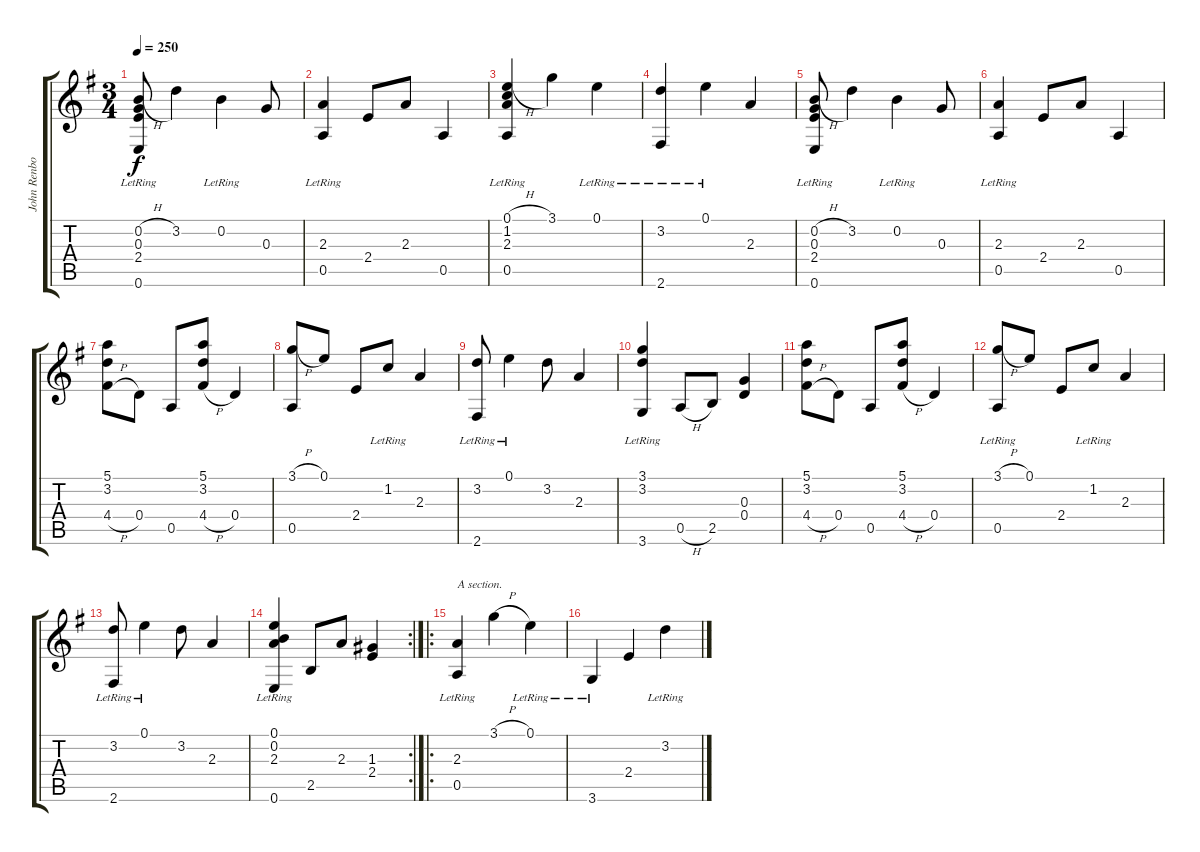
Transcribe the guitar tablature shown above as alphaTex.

\track ("John Renbourn" "John Renbo") {instrument acousticguitarsteel}
\staff {score tabs}
\tuning (E4 B3 G3 D3 A2 E2) {hide}
\ts (3 4)
\tempo 250
\clef g2
\ks g
(0.2{h} 0.3 2.4 0.6{lr}).8{dy f} 3.2.4 0.2{lr}.4 0.3.8 |
(2.3 0.5{lr}).4 2.4.8 2.3.8 0.5.4 |
(0.1{h} 1.2 2.3 0.5{lr}).4 3.1.4 0.1{lr}.4 |
(3.2 2.6{lr}).4 0.1{lr}.4 2.3.4 |
(0.2{h} 0.3 2.4 0.6{lr}).8 3.2.4 0.2{lr}.4 0.3.8 |
(2.3 0.5{lr}).4 2.4.8 2.3.8 0.5.4 |
(5.1 3.2 4.4{h}).8 0.4.8 0.5.8 (5.1 3.2 4.4{h}).8 0.4.4 |
(3.1{h} 0.5).8 0.1.8 2.4.8 1.2{lr}.8 2.3.4 |
(3.2 2.6{lr}).8 0.1{lr}.4 3.2.8 2.3.4 |
(3.1{lr} 3.2{lr} 3.6{lr}).4 0.5{h}.8 2.5.8 (0.3 0.4).4 |
(5.1 3.2 4.4{h}).8 0.4.8 0.5.8 (5.1 3.2 4.4{h}).8 0.4.4 |
(3.1{h} 0.5{lr}).8 0.1.8 2.4.8 1.2{lr}.8 2.3.4 |
(3.2 2.6{lr}).8 0.1{lr}.4 3.2.8 2.3.4 |
\rc 2
(0.1{lr} 0.2{lr} 2.3{lr} 0.6{lr}).4 2.5.8 2.3.8 (1.3 2.4).4 |
\ro
(2.3 0.5{lr}).4{txt "A section."} 3.1{h}.4 0.1{lr}.4 |
3.6{lr}.4 2.4.4 3.2{lr}.4
